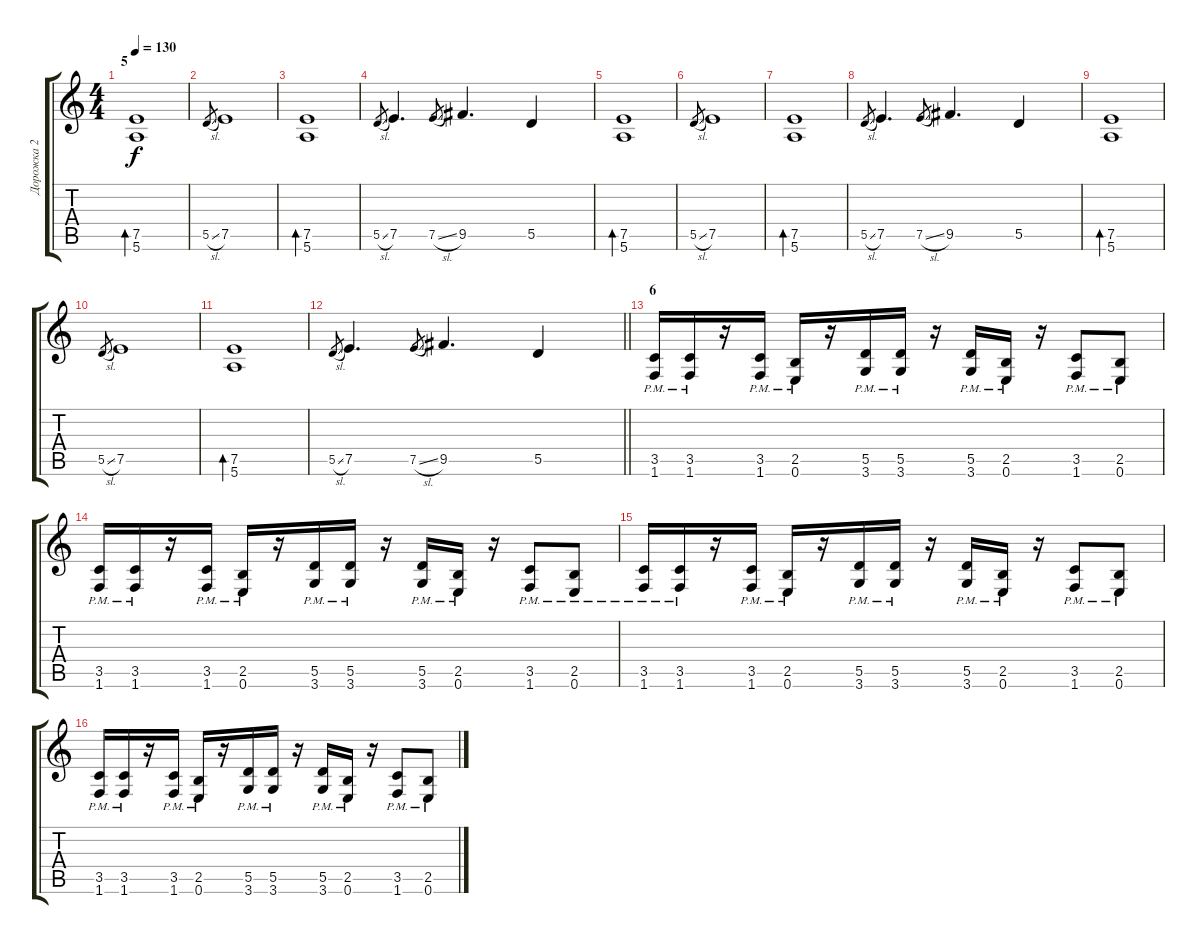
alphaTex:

\track ("Дорожка 2" "Дорожка 2") {instrument electricguitarclean}
\staff {score tabs}
\tuning (E4 B3 G3 D3 A2 E2) {hide}
\ts (4 4)
\section ("" "5")
\tempo 130
\clef g2
\ks c
(7.5 5.6).1{bd 240 dy f} |
5.5{sl}.8{gr} 7.5.1 |
(7.5 5.6).1{bd 240} |
5.5{sl}.8{gr} 7.5.4{d} 7.5{sl}.8{gr} 9.5.4{d} 5.5.4 |
(7.5 5.6).1{bd 240} |
5.5{sl}.8{gr} 7.5.1 |
(7.5 5.6).1{bd 240} |
5.5{sl}.8{gr} 7.5.4{d} 7.5{sl}.8{gr} 9.5.4{d} 5.5.4 |
(7.5 5.6).1{bd 240} |
5.5{sl}.8{gr} 7.5.1 |
(7.5 5.6).1{bd 240} |
\barLineRight lightlight
5.5{sl}.8{gr} 7.5.4{d} 7.5{sl}.8{gr} 9.5.4{d} 5.5.4 |
\section ("" "6")
(3.5{pm} 1.6{pm}).16 (3.5{pm} 1.6{pm}).16 r.16 (3.5{pm} 1.6{pm}).16 (2.5{pm} 0.6{pm}).16 r.16 (5.5{pm} 3.6{pm}).16 (5.5{pm} 3.6{pm}).16 r.16 (5.5{pm} 3.6{pm}).16 (2.5{pm} 0.6{pm}).16 r.16 (3.5{pm} 1.6{pm}).8 (2.5{pm} 0.6{pm}).8 |
(3.5{pm} 1.6{pm}).16 (3.5{pm} 1.6{pm}).16 r.16 (3.5{pm} 1.6{pm}).16 (2.5{pm} 0.6{pm}).16 r.16 (5.5{pm} 3.6{pm}).16 (5.5{pm} 3.6{pm}).16 r.16 (5.5{pm} 3.6{pm}).16 (2.5{pm} 0.6{pm}).16 r.16 (3.5{pm} 1.6{pm}).8 (2.5{pm} 0.6{pm}).8 |
(3.5{pm} 1.6{pm}).16 (3.5{pm} 1.6{pm}).16 r.16 (3.5{pm} 1.6{pm}).16 (2.5{pm} 0.6{pm}).16 r.16 (5.5{pm} 3.6{pm}).16 (5.5{pm} 3.6{pm}).16 r.16 (5.5{pm} 3.6{pm}).16 (2.5{pm} 0.6{pm}).16 r.16 (3.5{pm} 1.6{pm}).8 (2.5{pm} 0.6{pm}).8 |
(3.5{pm} 1.6{pm}).16 (3.5{pm} 1.6{pm}).16 r.16 (3.5{pm} 1.6{pm}).16 (2.5{pm} 0.6{pm}).16 r.16 (5.5{pm} 3.6{pm}).16 (5.5{pm} 3.6{pm}).16 r.16 (5.5{pm} 3.6{pm}).16 (2.5{pm} 0.6{pm}).16 r.16 (3.5{pm} 1.6{pm}).8 (2.5{pm} 0.6{pm}).8
